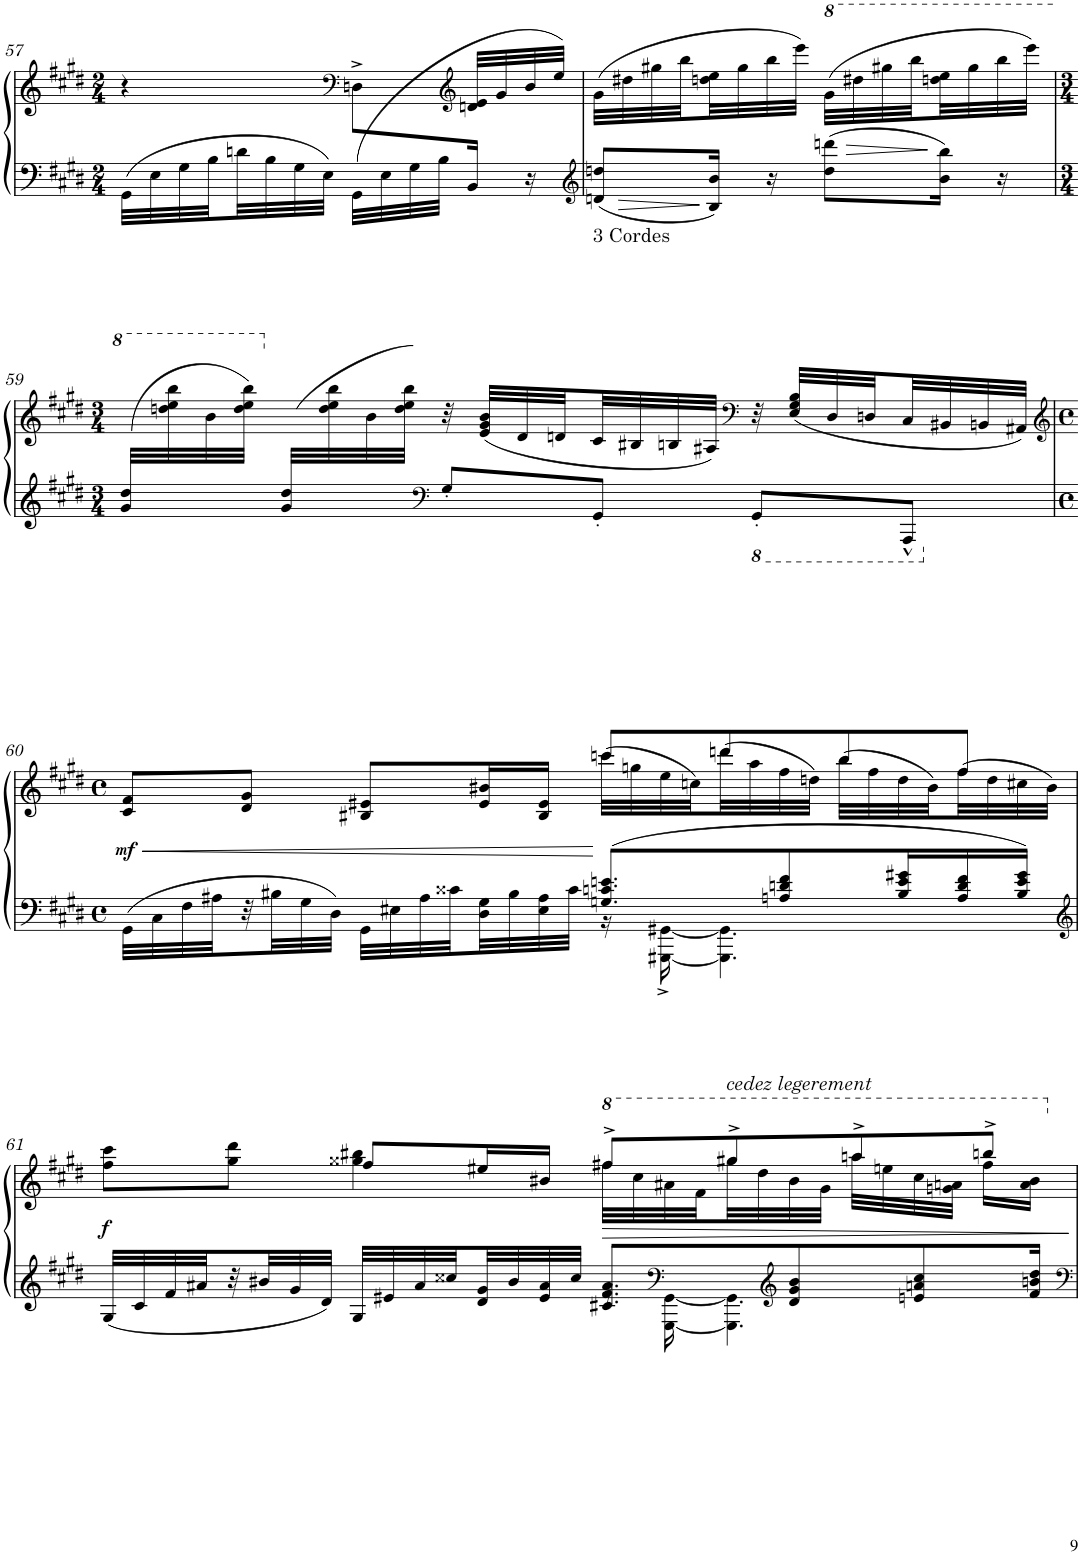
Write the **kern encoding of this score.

**kern	**kern	**dynam
*part1	*part1	*part1
*staff2	*staff1	*staff1/2
*I"Piano	*	*
*I'Pno	*	*
!!LO:PB:g=z
*clefF4	*clefG2	*
*k[f#c#g#d#]	*k[f#c#g#d#]	*
*M2/4	*M2/4	*
=57	=57	=57
*^	*^	*
4.ryy	32GG#\LLL	4r	4.ryy	.
.	32E\	.	.	.
.	32G#\	.	.	.
.	32B\	.	.	.
.	32dn\	.	.	.
.	32B\	.	.	.
.	32G#\	.	.	.
.	32E\JJJ	.	.	.
*	*	*clefF4	*	*
.	(32GG#\LLL	8Dn^>\L	.	.
.	32E\	.	.	.
.	32G#\	.	.	.
.	32B\JJJ	.	.	.
*	*	*clefG2	*	*
16BB/Jk	16ryy	16ryy	32dn/ 32e/LLL	.
.	.	.	32g#/	.
16ryy	16r	16ryy	32b/	.
.	.	.	(32ee/JJJ	.
*v	*v	*	*	*
*	*v	*v	*
=58	=58	=58
*clefG2	*	*
*	*^	*
!LO:TX:b:t=3 Cordes	!	!	!
*	*v	*v	*
8dn/ 8ddn/L	32g#\LLL	.
.	32dd#X\	.
.	32gg#X\	.
.	32bb\	.
16B/ 16b/Jk	32ddn\ 32ee\	.
.	32gg#\	.
16r	32bb\	.
.	32eee\JJJ)	.
*	*8va	*
8dd\ 8dddn\L	(32gg#\LLL	.
.	32ddd#X\	.
.	32ggg#X\	.
.	32bbb\	.
16b\ 16bb\Jk	32dddn\ 32eee\	.
.	32ggg#\	.
16r	32bbb\	.
.	32eeee\JJJ)	.
!!LO:LB:g=z
=59	=59	=59
*M3/4	*M3/4	*
*^	*	*
(32gg#/ 32ddd#/LLL	4ryy	32ryy	.
16.ryy	.	32dddn\ 32eee\ 32bbb\	.
.	.	32bb\	.
.	.	32ddd\ 32eee\ 32bbb\JJJ)	.
*	*	*X8va	*
(32g#/ 32dd#/LLL	.	32ryy	.
2ryy	.	32dd\ 32ee\ 32bb\	.
.	.	32b\	.
.	.	32dd\ 32ee\ 32bb\JJJ)	.
*clefF4	*	*	*
.	8G#'/L	32r	.
.	.	(32e/ 32g#/ 32b/LLL	.
.	.	32d#/	.
.	.	32dn/	.
.	8GG#'/J	32c#/	.
.	.	32B#X/	.
.	.	32Bn/	.
.	.	32A#X/JJJ)	.
*	*	*clefF4	*
*8ba	*	*	*
.	8GGG#'/L	32r	.
.	.	(32E/ 32G#/ 32B/LLL	.
.	.	32D#/	.
.	.	32Dn/	.
.	8AAAA^^/J	32C#/	.
16.ryy	.	32BB#X/	.
.	.	32BBn/	.
.	.	32AA#X/JJJ)	.
!!LO:LB:g=z
=60	=60	=60	=60
*	*	*clefG2	*
*M4/4	*	*M4/4	*
*met(c)	*	*met(c)	*
*X8ba	*	*	*
!	!	!	!LO:HP:b
*	*	*^	*
!	!	!	!	!LO:DY:n=1:b
32GG#\LLL	2ryy	8c#/ 8f#/L	2ryy	< mf
32C#\	.	.	.	.
32F#\	.	.	.	.
32A#X\JJ	.	.	.	.
32r	.	8d#/ 8g#/J	.	.
32B#X\	.	.	.	.
32G#\	.	.	.	.
32D#\JJJ	.	.	.	.
32GG#\LLL	.	8B#X/ 8e#X/L	.	.
32E#X\	.	.	.	.
32A#\	.	.	.	.
32c##X\	.	.	.	.
32D#\ 32G#\	.	16e#/ 16b#X/L	.	.
32B#\	.	.	.	.
32E#\ 32A#\	.	16B#/ 16e#/JJ	.	.
32c##\JJJ	.	.	.	.
8.Gn/ 8.cn/ 8.en/L	16r	8cccn/L	(>32ccc\LLL	[
.	.	.	32ggn\	.
.	[16GGG#X\^ [16GG#X\^	.	32ee\	.
.	.	.	32ccn\)	.
.	4.GGG#\] 4.GG#\]	8dddn/	(>32ddd\	.
.	.	.	32aa\	.
8An/ 8dn/ 8f#/	.	.	32ff#\	.
.	.	.	32ddn\JJJ)	.
.	.	8bb/	(>32bb\LLL	.
.	.	.	32ff#\	.
16B#/ 16e/ 16g#X/L	.	.	32dd\	.
.	.	.	32b#\)	.
16A/ 16d/ 16f#/	.	8ff#/J	(>32ff#\	.
.	.	.	32dd\	.
16B#/ 16e/ 16g#/JJ	.	.	32cc#X\	.
.	.	.	32b#\JJJ)	.
!!LO:LB:g=z	!!
=61	=61	=61	=61	=61
*clefG2	*	*	*	*
!	!	!	!	!LO:DY:b
32G#/LLL	2ryy	8ff#\ 8ccc#\L	4ryy	f
32c#/	.	.	.	.
32f#/	.	.	.	.
32a#X/JJ	.	.	.	.
32r	.	8gg#\ 8ddd#\J	.	.
32b#X/	.	.	.	.
32g#/	.	.	.	.
32d#/JJJ	.	.	.	.
32G#/LLL	.	4gg##X\ 4bb#X\	8ff#/L	.
32e#X/	.	.	.	.
32a#/	.	.	.	.
32cc##X/	.	.	.	.
32d#/ 32g#/	.	.	16ee#X/L	.
32b#/	.	.	.	.
32e#/ 32a#/	.	.	16b#X/JJ	.
32cc##/JJJ	.	.	.	.
*	*	*8va	*	*
8.c#X/ 8.f#/ 8.a#/L	16r	8fff#X^/L	32fff#\LLL	.
.	.	.	32ccc#\	.
*clefF4	*	*	*	*
.	[16GGG#\ [16GG#\	.	32aa#X\	.
.	.	.	32ff#\	.
!	!	!LO:TX:a:i:t=cedez legerement	!	!
!	!	!	!	!LO:HP:b
.	4.GGG#\] 4.GG#\]	8ggg#X^/	32ggg#\	>
.	.	.	32ddd#\	.
*clefG2	*	*	*	*
8d#/ 8g#/ 8b#/	.	.	32bb#\	.
.	.	.	32gg#\JJJ	.
.	.	8aaa^/	32aaan\LLL	.
.	.	.	32eeen\	.
8en/ 8an/ 8cc##/	.	.	32ccc#\	.
.	.	.	32ggn\ 32aan\JJJ	.
.	.	8bbbn^/J	16fff#\LL	.
16f#/ 16bn/ 16dd#/Jk	.	.	16aa\ 16bb#\JJ	.
*v	*v	*	*	*
*	*v	*v	*
.	.	]
*	*X8va	*
=	=	=
*-	*-	*-
